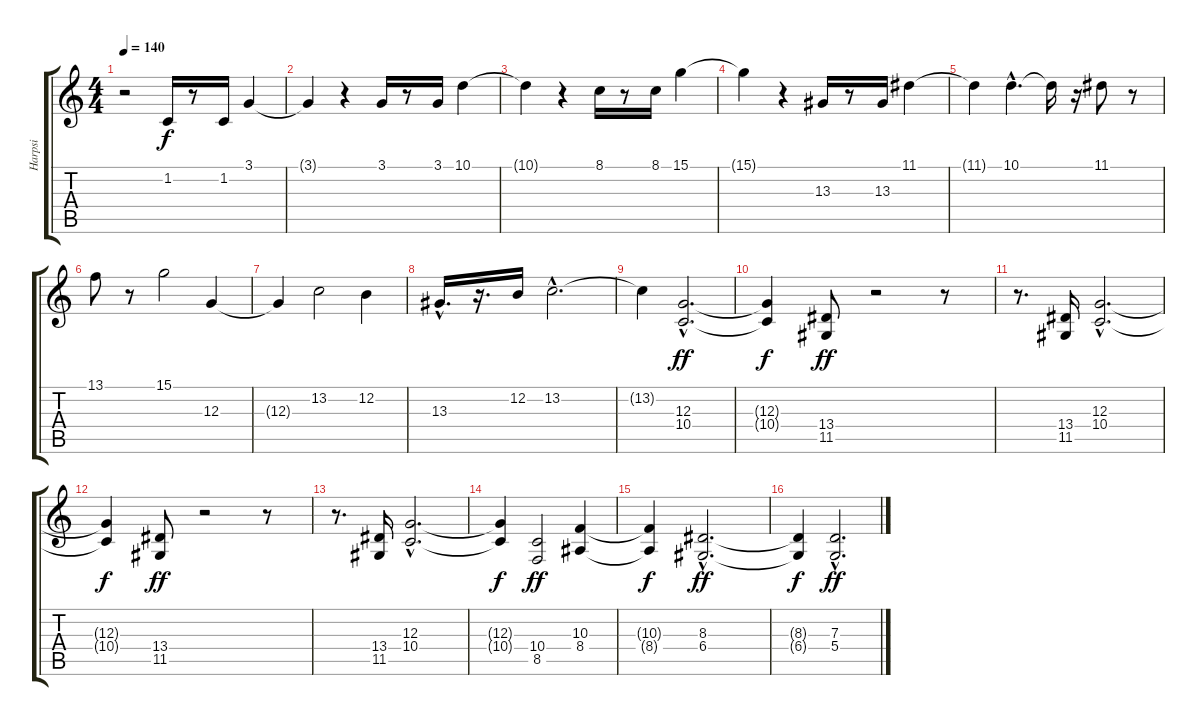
\track ("Harpsi" "Harpsi") {instrument harpsichord}
\staff {score tabs}
\tuning (E4 B3 G3 D3 A2 E2) {hide}
\ts (4 4)
\tempo 140
\clef g2
\ks c
r.2{dy mf} 1.2.16{dy f balance 10 instrument brasssection} r.8 1.2.16 3.1.4 |
3.1{t}.4 r.4 3.1.16 r.8 3.1.16 10.1.4 |
10.1{t}.4 r.4 8.1.16 r.8 8.1.16 15.1.4 |
15.1{t}.4 r.4 13.3.16 r.8 13.3.16 11.1.4 |
11.1{t}.4 10.1{hac}.4{d} 10.1{t}.16 r.16 11.1.8 r.8 |
13.1.8 r.8 15.1.2 12.3.4 |
12.3{t}.4 13.2.2 12.2.4 |
13.3{hac}.16{d} r.16{d} 12.2.16 13.2{hac}.2{d} |
13.2{t}.4 (12.3{hac} 10.4{hac}).2{d dy ff} |
(12.3{t} 10.4{t}).4{dy f} (13.4 11.5).8{dy ff} r.2 r.8 |
r.8{d} (13.4 11.5).16 (12.3{hac} 10.4{hac}).2{d} |
(12.3{t} 10.4{t}).4{dy f} (13.4 11.5).8{dy ff} r.2 r.8 |
r.8{d} (13.4 11.5).16 (12.3{hac} 10.4{hac}).2{d} |
(12.3{t} 10.4{t}).4{dy f} (10.4 8.5).2{dy ff} (10.3 8.4).4 |
(10.3{t} 8.4{t}).4{dy f} (8.3{hac} 6.4{hac}).2{d dy ff} |
(8.3{t} 6.4{t}).4{dy f} (7.3{hac} 5.4{hac}).2{d dy ff}
